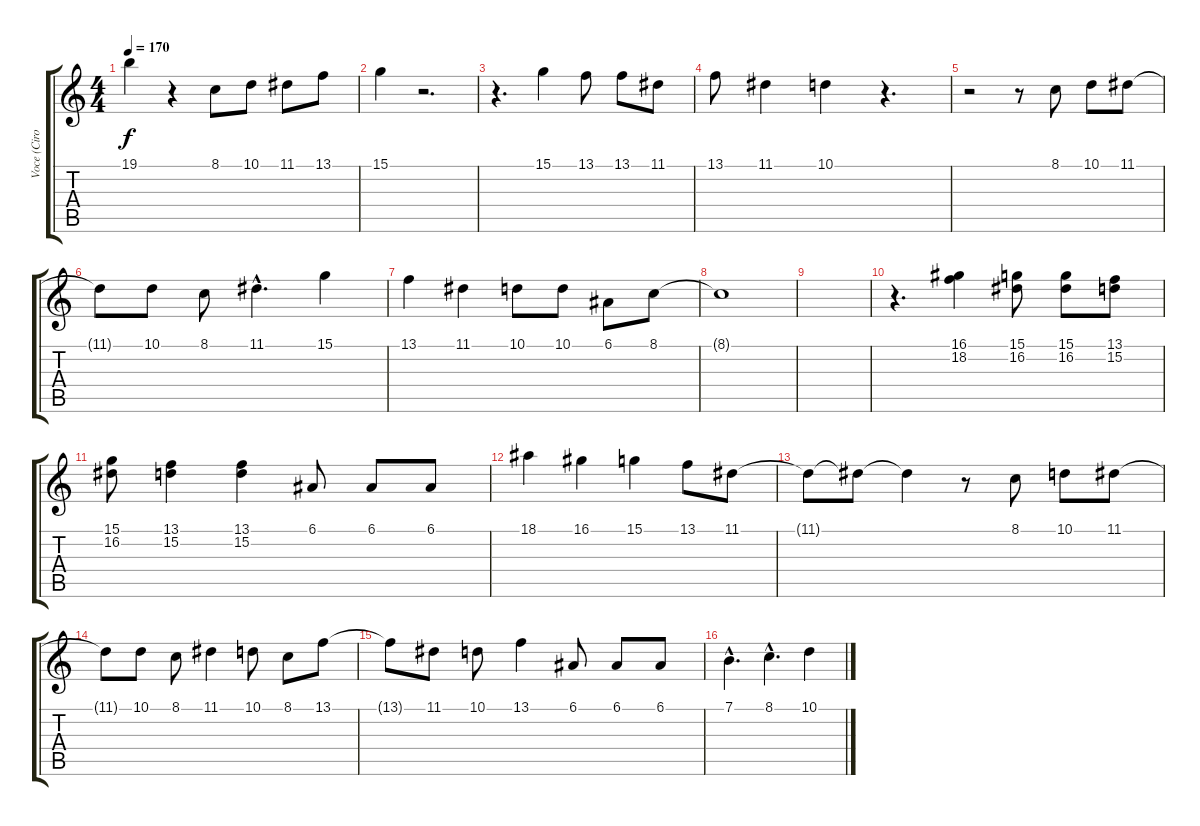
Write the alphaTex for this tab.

\track ("Voce (Ciro)" "Voce (Ciro") {instrument lead6voice}
\staff {score tabs}
\tuning (E4 B3 G3 D3 A2 E2) {hide}
\ts (4 4)
\tempo 170
\clef g2
\ks c
19.1{t}.4{dy f} r.4 8.1.8 10.1.8 11.1.8 13.1.8 |
15.1.4 r.2{d} |
r.4{d} 15.1.4 13.1.8 13.1.8 11.1.8 |
13.1.8 11.1.4 10.1.4 r.4{d} |
r.2 r.8 8.1.8 10.1.8 11.1.8 |
11.1{t}.8 10.1.8 8.1.8 11.1{hac}.4{d} 15.1.4 |
13.1.4 11.1.4 10.1.8 10.1.8 6.1.8 8.1.8 |
8.1{t}.1 |
|
r.4{d} (16.1 18.2).4 (15.1 16.2).8 (15.1 16.2).8 (13.1 15.2).8 |
(15.1 16.2).8 (13.1 15.2).4 (13.1 15.2).4 6.1.8 6.1.8 6.1.8 |
18.1.4 16.1.4 15.1.4 13.1.8 11.1.8 |
11.1{t}.8 11.1{t}.8 11.1{t}.4 r.8 8.1.8 10.1.8 11.1.8 |
11.1{t}.8 10.1.8 8.1.8 11.1.4 10.1.8 8.1.8 13.1.8 |
13.1{t}.8 11.1.8 10.1.8 13.1.4 6.1.8 6.1.8 6.1.8 |
7.1{hac}.4{d} 8.1{hac}.4{d} 10.1.4
